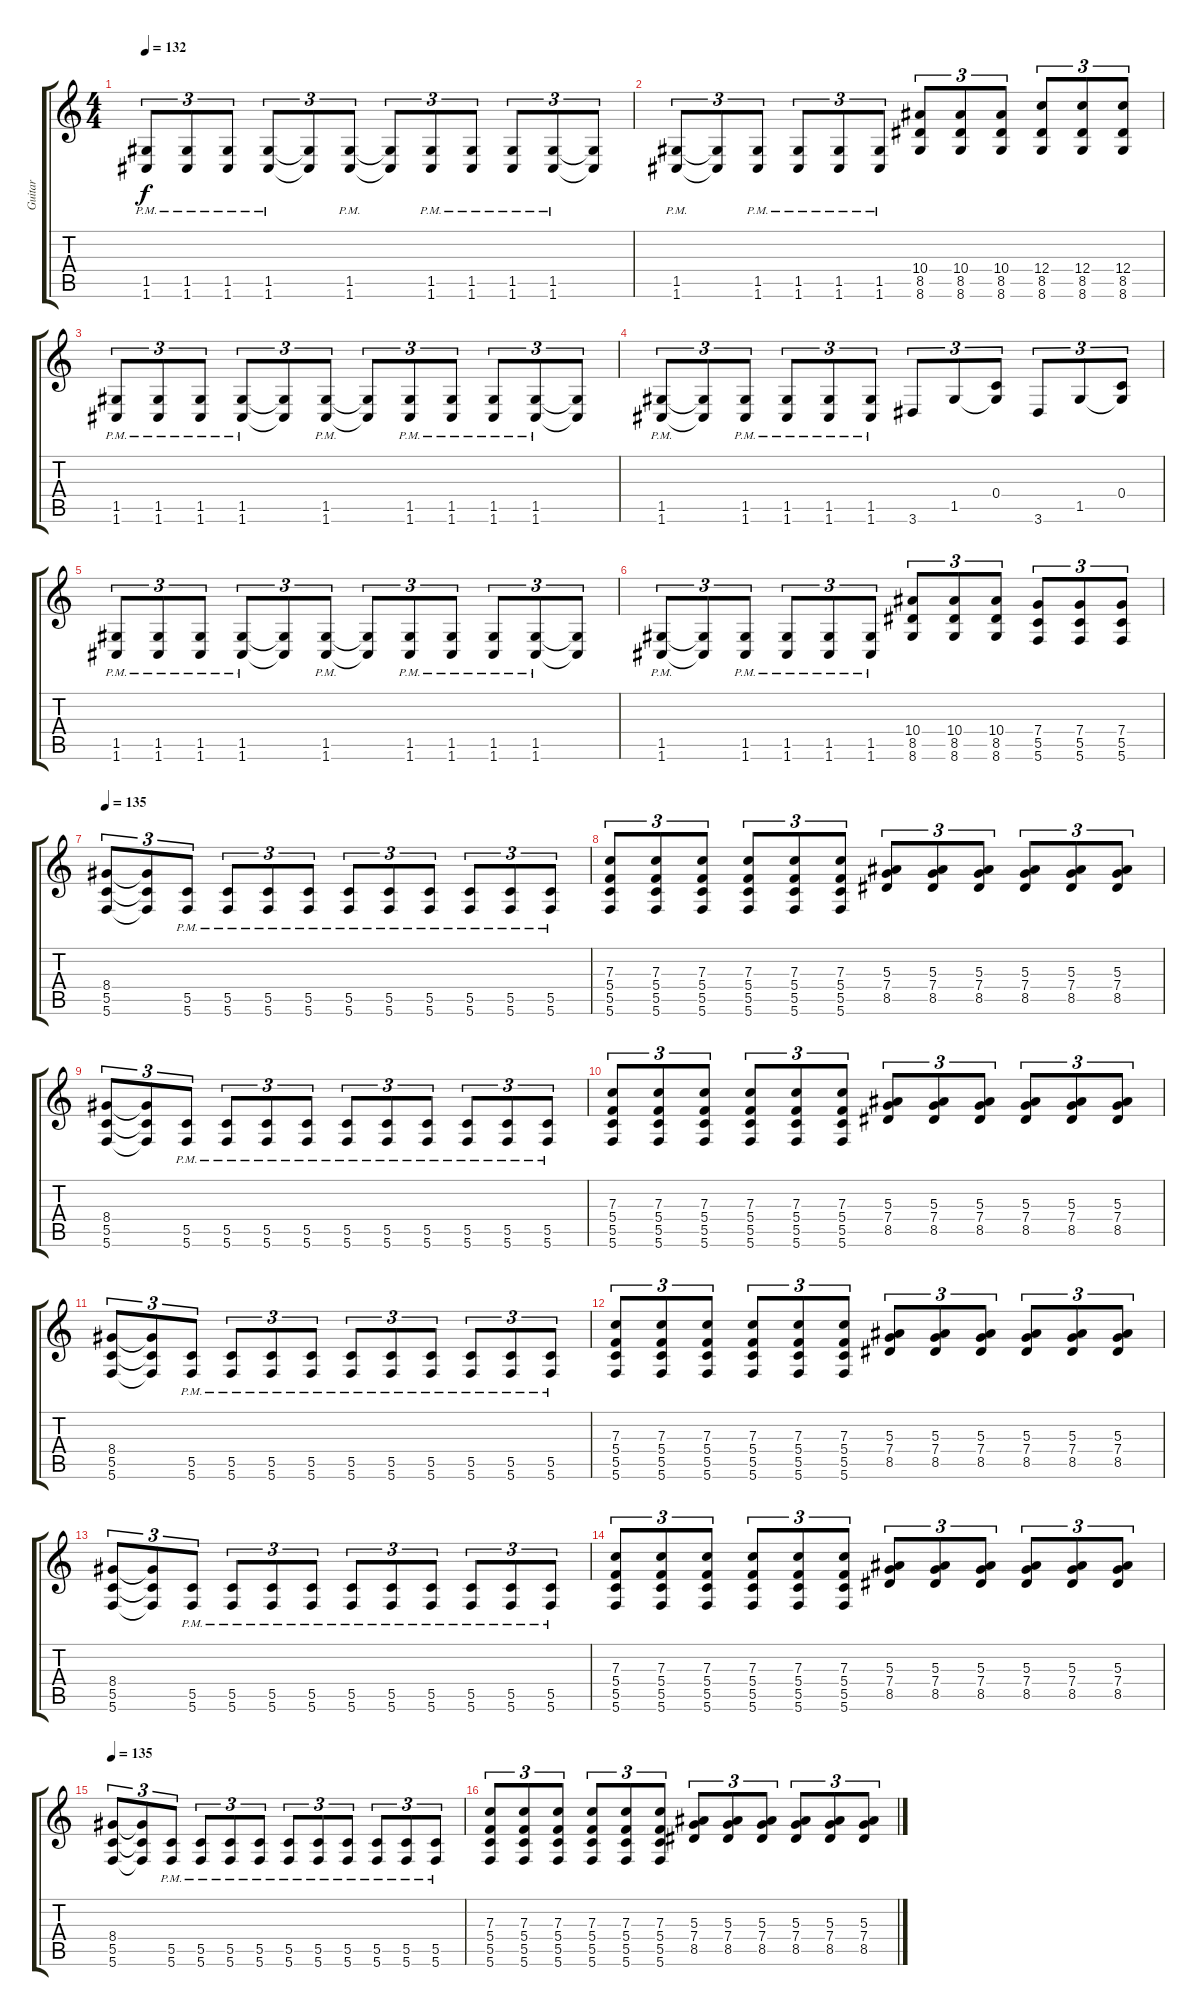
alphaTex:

\track ("Guitar" "Guitar") {instrument distortionguitar}
\staff {score tabs}
\tuning (D4 A3 F3 C3 G2 C2) {hide}
\ts (4 4)
\tempo 132
\clef g2
\ks c
(1.5{pm} 1.6{pm}).8{tu (3 2) dy f} (1.5{pm} 1.6{pm}).8{tu (3 2)} (1.5{pm} 1.6{pm}).8{tu (3 2)} (1.5{pm} 1.6{pm}).8{tu (3 2)} (1.5{t} 1.6{t}).8{tu (3 2)} (1.5{pm} 1.6{pm}).8{tu (3 2)} (1.5{t} 1.6{t}).8{tu (3 2)} (1.5{pm} 1.6{pm}).8{tu (3 2)} (1.5{pm} 1.6{pm}).8{tu (3 2)} (1.5{pm} 1.6{pm}).8{tu (3 2)} (1.5{pm} 1.6{pm}).8{tu (3 2)} (1.5{t} 1.6{t}).8{tu (3 2)} |
(1.5{pm} 1.6{pm}).8{tu (3 2)} (1.5{t} 1.6{t}).8{tu (3 2)} (1.5{pm} 1.6{pm}).8{tu (3 2)} (1.5{pm} 1.6{pm}).8{tu (3 2)} (1.5{pm} 1.6{pm}).8{tu (3 2)} (1.5{pm} 1.6{pm}).8{tu (3 2)} (10.4 8.5 8.6).8{tu (3 2)} (10.4 8.5 8.6).8{tu (3 2)} (10.4 8.5 8.6).8{tu (3 2)} (12.4 8.5 8.6).8{tu (3 2)} (12.4 8.5 8.6).8{tu (3 2)} (12.4 8.5 8.6).8{tu (3 2)} |
(1.5{pm} 1.6{pm}).8{tu (3 2)} (1.5{pm} 1.6{pm}).8{tu (3 2)} (1.5{pm} 1.6{pm}).8{tu (3 2)} (1.5{pm} 1.6{pm}).8{tu (3 2)} (1.5{t} 1.6{t}).8{tu (3 2)} (1.5{pm} 1.6{pm}).8{tu (3 2)} (1.5{t} 1.6{t}).8{tu (3 2)} (1.5{pm} 1.6{pm}).8{tu (3 2)} (1.5{pm} 1.6{pm}).8{tu (3 2)} (1.5{pm} 1.6{pm}).8{tu (3 2)} (1.5{pm} 1.6{pm}).8{tu (3 2)} (1.5{t} 1.6{t}).8{tu (3 2)} |
(1.5{pm} 1.6{pm}).8{tu (3 2)} (1.5{t} 1.6{t}).8{tu (3 2)} (1.5{pm} 1.6{pm}).8{tu (3 2)} (1.5{pm} 1.6{pm}).8{tu (3 2)} (1.5{pm} 1.6{pm}).8{tu (3 2)} (1.5{pm} 1.6{pm}).8{tu (3 2)} 3.6.8{tu (3 2)} 1.5.8{tu (3 2)} (0.4 1.5{t}).8{tu (3 2)} 3.6.8{tu (3 2)} 1.5.8{tu (3 2)} (0.4 1.5{t}).8{tu (3 2)} |
(1.5{pm} 1.6{pm}).8{tu (3 2)} (1.5{pm} 1.6{pm}).8{tu (3 2)} (1.5{pm} 1.6{pm}).8{tu (3 2)} (1.5{pm} 1.6{pm}).8{tu (3 2)} (1.5{t} 1.6{t}).8{tu (3 2)} (1.5{pm} 1.6{pm}).8{tu (3 2)} (1.5{t} 1.6{t}).8{tu (3 2)} (1.5{pm} 1.6{pm}).8{tu (3 2)} (1.5{pm} 1.6{pm}).8{tu (3 2)} (1.5{pm} 1.6{pm}).8{tu (3 2)} (1.5{pm} 1.6{pm}).8{tu (3 2)} (1.5{t} 1.6{t}).8{tu (3 2)} |
(1.5{pm} 1.6{pm}).8{tu (3 2)} (1.5{t} 1.6{t}).8{tu (3 2)} (1.5{pm} 1.6{pm}).8{tu (3 2)} (1.5{pm} 1.6{pm}).8{tu (3 2)} (1.5{pm} 1.6{pm}).8{tu (3 2)} (1.5{pm} 1.6{pm}).8{tu (3 2)} (10.4 8.5 8.6).8{tu (3 2)} (10.4 8.5 8.6).8{tu (3 2)} (10.4 8.5 8.6).8{tu (3 2)} (7.4 5.5 5.6).8{tu (3 2)} (7.4 5.5 5.6).8{tu (3 2)} (7.4 5.5 5.6).8{tu (3 2)} |
\tempo 135
(8.4 5.5 5.6).8{tu (3 2)} (8.4{t} 5.5{t} 5.6{t}).8{tu (3 2)} (5.5{pm} 5.6{pm}).8{tu (3 2)} (5.5{pm} 5.6{pm}).8{tu (3 2)} (5.5{pm} 5.6{pm}).8{tu (3 2)} (5.5{pm} 5.6{pm}).8{tu (3 2)} (5.5{pm} 5.6{pm}).8{tu (3 2)} (5.5{pm} 5.6{pm}).8{tu (3 2)} (5.5{pm} 5.6{pm}).8{tu (3 2)} (5.5{pm} 5.6{pm}).8{tu (3 2)} (5.5{pm} 5.6{pm}).8{tu (3 2)} (5.5{pm} 5.6{pm}).8{tu (3 2)} |
(7.3 5.4 5.5 5.6).8{tu (3 2) volume 11} (7.3 5.4 5.5 5.6).8{tu (3 2)} (7.3 5.4 5.5 5.6).8{tu (3 2)} (7.3 5.4 5.5 5.6).8{tu (3 2)} (7.3 5.4 5.5 5.6).8{tu (3 2)} (7.3 5.4 5.5 5.6).8{tu (3 2)} (5.3 7.4 8.5).8{tu (3 2)} (5.3 7.4 8.5).8{tu (3 2)} (5.3 7.4 8.5).8{tu (3 2)} (5.3 7.4 8.5).8{tu (3 2)} (5.3 7.4 8.5).8{tu (3 2)} (5.3 7.4 8.5).8{tu (3 2)} |
(8.4 5.5 5.6).8{tu (3 2)} (8.4{t} 5.5{t} 5.6{t}).8{tu (3 2)} (5.5{pm} 5.6{pm}).8{tu (3 2)} (5.5{pm} 5.6{pm}).8{tu (3 2)} (5.5{pm} 5.6{pm}).8{tu (3 2)} (5.5{pm} 5.6{pm}).8{tu (3 2)} (5.5{pm} 5.6{pm}).8{tu (3 2)} (5.5{pm} 5.6{pm}).8{tu (3 2)} (5.5{pm} 5.6{pm}).8{tu (3 2)} (5.5{pm} 5.6{pm}).8{tu (3 2)} (5.5{pm} 5.6{pm}).8{tu (3 2)} (5.5{pm} 5.6{pm}).8{tu (3 2)} |
(7.3 5.4 5.5 5.6).8{tu (3 2)} (7.3 5.4 5.5 5.6).8{tu (3 2)} (7.3 5.4 5.5 5.6).8{tu (3 2)} (7.3 5.4 5.5 5.6).8{tu (3 2)} (7.3 5.4 5.5 5.6).8{tu (3 2)} (7.3 5.4 5.5 5.6).8{tu (3 2)} (5.3 7.4 8.5).8{tu (3 2)} (5.3 7.4 8.5).8{tu (3 2)} (5.3 7.4 8.5).8{tu (3 2)} (5.3 7.4 8.5).8{tu (3 2)} (5.3 7.4 8.5).8{tu (3 2)} (5.3 7.4 8.5).8{tu (3 2)} |
(8.4 5.5 5.6).8{tu (3 2)} (8.4{t} 5.5{t} 5.6{t}).8{tu (3 2)} (5.5{pm} 5.6{pm}).8{tu (3 2)} (5.5{pm} 5.6{pm}).8{tu (3 2)} (5.5{pm} 5.6{pm}).8{tu (3 2)} (5.5{pm} 5.6{pm}).8{tu (3 2)} (5.5{pm} 5.6{pm}).8{tu (3 2)} (5.5{pm} 5.6{pm}).8{tu (3 2)} (5.5{pm} 5.6{pm}).8{tu (3 2)} (5.5{pm} 5.6{pm}).8{tu (3 2)} (5.5{pm} 5.6{pm}).8{tu (3 2)} (5.5{pm} 5.6{pm}).8{tu (3 2)} |
(7.3 5.4 5.5 5.6).8{tu (3 2) volume 11} (7.3 5.4 5.5 5.6).8{tu (3 2)} (7.3 5.4 5.5 5.6).8{tu (3 2)} (7.3 5.4 5.5 5.6).8{tu (3 2)} (7.3 5.4 5.5 5.6).8{tu (3 2)} (7.3 5.4 5.5 5.6).8{tu (3 2)} (5.3 7.4 8.5).8{tu (3 2)} (5.3 7.4 8.5).8{tu (3 2)} (5.3 7.4 8.5).8{tu (3 2)} (5.3 7.4 8.5).8{tu (3 2)} (5.3 7.4 8.5).8{tu (3 2)} (5.3 7.4 8.5).8{tu (3 2)} |
(8.4 5.5 5.6).8{tu (3 2)} (8.4{t} 5.5{t} 5.6{t}).8{tu (3 2)} (5.5{pm} 5.6{pm}).8{tu (3 2)} (5.5{pm} 5.6{pm}).8{tu (3 2)} (5.5{pm} 5.6{pm}).8{tu (3 2)} (5.5{pm} 5.6{pm}).8{tu (3 2)} (5.5{pm} 5.6{pm}).8{tu (3 2)} (5.5{pm} 5.6{pm}).8{tu (3 2)} (5.5{pm} 5.6{pm}).8{tu (3 2)} (5.5{pm} 5.6{pm}).8{tu (3 2)} (5.5{pm} 5.6{pm}).8{tu (3 2)} (5.5{pm} 5.6{pm}).8{tu (3 2)} |
(7.3 5.4 5.5 5.6).8{tu (3 2)} (7.3 5.4 5.5 5.6).8{tu (3 2)} (7.3 5.4 5.5 5.6).8{tu (3 2)} (7.3 5.4 5.5 5.6).8{tu (3 2)} (7.3 5.4 5.5 5.6).8{tu (3 2)} (7.3 5.4 5.5 5.6).8{tu (3 2)} (5.3 7.4 8.5).8{tu (3 2)} (5.3 7.4 8.5).8{tu (3 2)} (5.3 7.4 8.5).8{tu (3 2)} (5.3 7.4 8.5).8{tu (3 2)} (5.3 7.4 8.5).8{tu (3 2)} (5.3 7.4 8.5).8{tu (3 2)} |
\tempo 135
(8.4 5.5 5.6).8{tu (3 2)} (8.4{t} 5.5{t} 5.6{t}).8{tu (3 2)} (5.5{pm} 5.6{pm}).8{tu (3 2)} (5.5{pm} 5.6{pm}).8{tu (3 2)} (5.5{pm} 5.6{pm}).8{tu (3 2)} (5.5{pm} 5.6{pm}).8{tu (3 2)} (5.5{pm} 5.6{pm}).8{tu (3 2)} (5.5{pm} 5.6{pm}).8{tu (3 2)} (5.5{pm} 5.6{pm}).8{tu (3 2)} (5.5{pm} 5.6{pm}).8{tu (3 2)} (5.5{pm} 5.6{pm}).8{tu (3 2)} (5.5{pm} 5.6{pm}).8{tu (3 2)} |
(7.3 5.4 5.5 5.6).8{tu (3 2) volume 11} (7.3 5.4 5.5 5.6).8{tu (3 2)} (7.3 5.4 5.5 5.6).8{tu (3 2)} (7.3 5.4 5.5 5.6).8{tu (3 2)} (7.3 5.4 5.5 5.6).8{tu (3 2)} (7.3 5.4 5.5 5.6).8{tu (3 2)} (5.3 7.4 8.5).8{tu (3 2)} (5.3 7.4 8.5).8{tu (3 2)} (5.3 7.4 8.5).8{tu (3 2)} (5.3 7.4 8.5).8{tu (3 2)} (5.3 7.4 8.5).8{tu (3 2)} (5.3 7.4 8.5).8{tu (3 2)}
